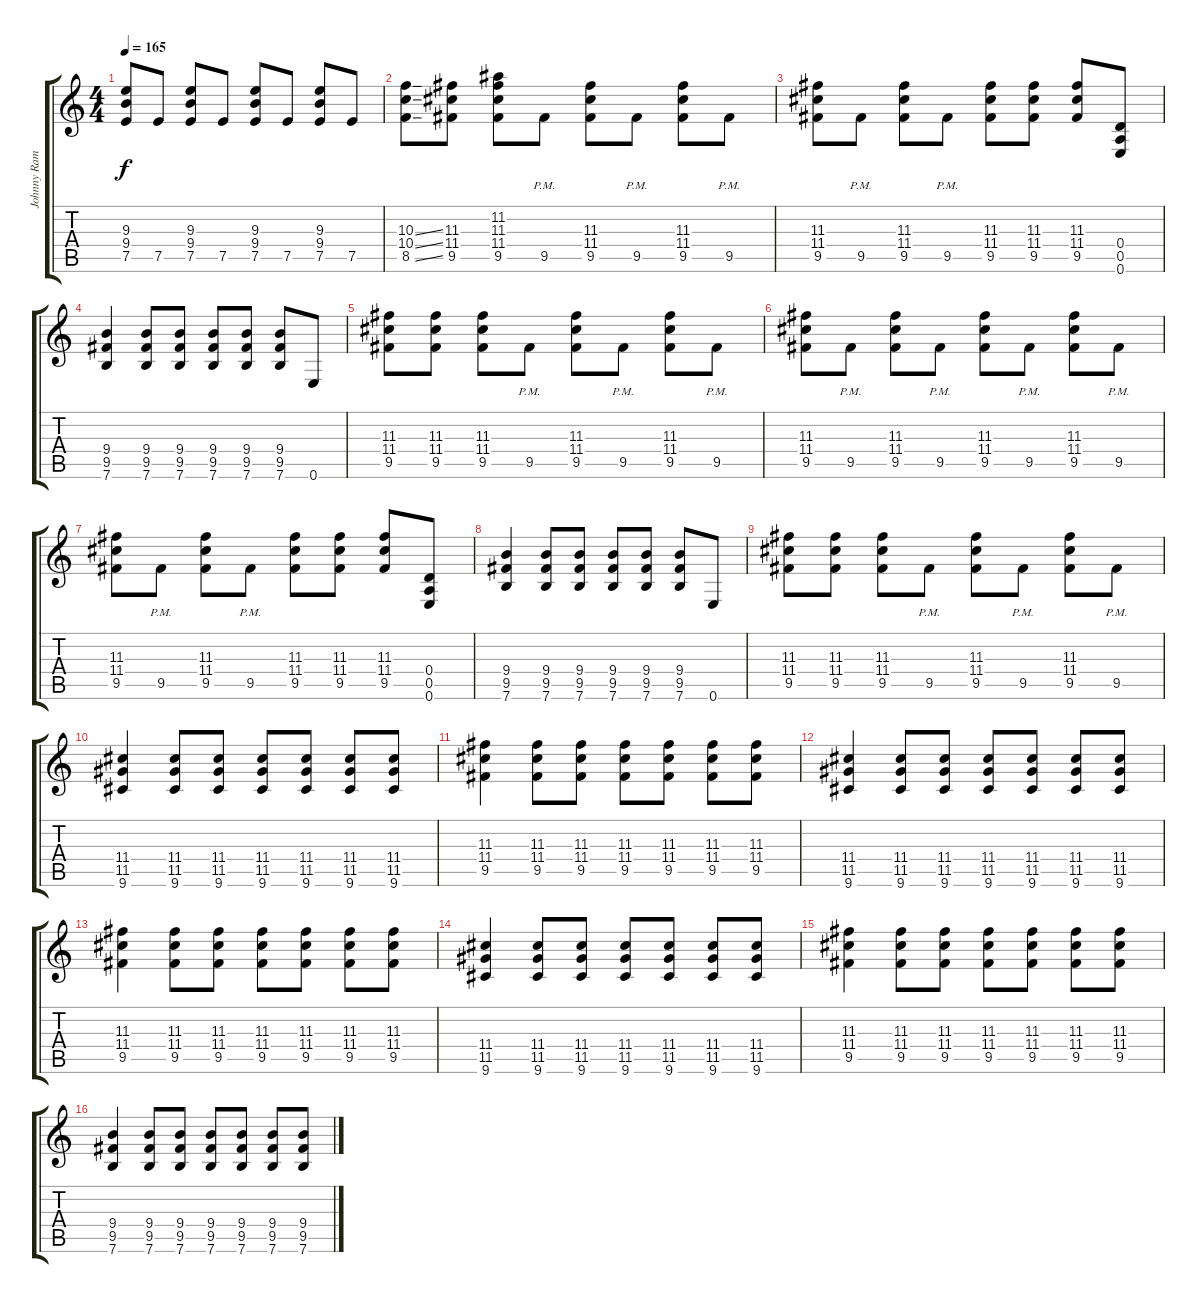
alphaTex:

\track ("Johnny Ramone" "Johnny Ram") {instrument distortionguitar}
\staff {score tabs}
\tuning (E4 B3 G3 D3 A2 E2) {hide}
\ts (4 4)
\tempo 165
\clef g2
\ks c
(9.3 9.4 7.5).8{dy f} 7.5.8 (9.3 9.4 7.5).8 7.5.8 (9.3 9.4 7.5).8 7.5.8 (9.3 9.4 7.5).8 7.5.8 |
(10.3{ss} 10.4{ss} 8.5{ss}).8 (11.3 11.4 9.5).8 (11.2 11.3 11.4 9.5).8 9.5{pm}.8 (11.3 11.4 9.5).8 9.5{pm}.8 (11.3 11.4 9.5).8 9.5{pm}.8 |
(11.3 11.4 9.5).8 9.5{pm}.8 (11.3 11.4 9.5).8 9.5{pm}.8 (11.3 11.4 9.5).8 (11.3 11.4 9.5).8 (11.3 11.4 9.5).8 (0.4 0.5 0.6).8 |
(9.4 9.5 7.6).4 (9.4 9.5 7.6).8 (9.4 9.5 7.6).8 (9.4 9.5 7.6).8 (9.4 9.5 7.6).8 (9.4 9.5 7.6).8 0.6.8 |
(11.3 11.4 9.5).8 (11.3 11.4 9.5).8 (11.3 11.4 9.5).8 9.5{pm}.8 (11.3 11.4 9.5).8 9.5{pm}.8 (11.3 11.4 9.5).8 9.5{pm}.8 |
(11.3 11.4 9.5).8 9.5{pm}.8 (11.3 11.4 9.5).8 9.5{pm}.8 (11.3 11.4 9.5).8 9.5{pm}.8 (11.3 11.4 9.5).8 9.5{pm}.8 |
(11.3 11.4 9.5).8 9.5{pm}.8 (11.3 11.4 9.5).8 9.5{pm}.8 (11.3 11.4 9.5).8 (11.3 11.4 9.5).8 (11.3 11.4 9.5).8 (0.4 0.5 0.6).8 |
(9.4 9.5 7.6).4 (9.4 9.5 7.6).8 (9.4 9.5 7.6).8 (9.4 9.5 7.6).8 (9.4 9.5 7.6).8 (9.4 9.5 7.6).8 0.6.8 |
(11.3 11.4 9.5).8 (11.3 11.4 9.5).8 (11.3 11.4 9.5).8 9.5{pm}.8 (11.3 11.4 9.5).8 9.5{pm}.8 (11.3 11.4 9.5).8 9.5{pm}.8 |
(11.4 11.5 9.6).4 (11.4 11.5 9.6).8 (11.4 11.5 9.6).8 (11.4 11.5 9.6).8 (11.4 11.5 9.6).8 (11.4 11.5 9.6).8 (11.4 11.5 9.6).8 |
(11.3 11.4 9.5).4 (11.3 11.4 9.5).8 (11.3 11.4 9.5).8 (11.3 11.4 9.5).8 (11.3 11.4 9.5).8 (11.3 11.4 9.5).8 (11.3 11.4 9.5).8 |
(11.4 11.5 9.6).4 (11.4 11.5 9.6).8 (11.4 11.5 9.6).8 (11.4 11.5 9.6).8 (11.4 11.5 9.6).8 (11.4 11.5 9.6).8 (11.4 11.5 9.6).8 |
(11.3 11.4 9.5).4 (11.3 11.4 9.5).8 (11.3 11.4 9.5).8 (11.3 11.4 9.5).8 (11.3 11.4 9.5).8 (11.3 11.4 9.5).8 (11.3 11.4 9.5).8 |
(11.4 11.5 9.6).4 (11.4 11.5 9.6).8 (11.4 11.5 9.6).8 (11.4 11.5 9.6).8 (11.4 11.5 9.6).8 (11.4 11.5 9.6).8 (11.4 11.5 9.6).8 |
(11.3 11.4 9.5).4 (11.3 11.4 9.5).8 (11.3 11.4 9.5).8 (11.3 11.4 9.5).8 (11.3 11.4 9.5).8 (11.3 11.4 9.5).8 (11.3 11.4 9.5).8 |
(9.4 9.5 7.6).4 (9.4 9.5 7.6).8 (9.4 9.5 7.6).8 (9.4 9.5 7.6).8 (9.4 9.5 7.6).8 (9.4 9.5 7.6).8 (9.4 9.5 7.6).8
